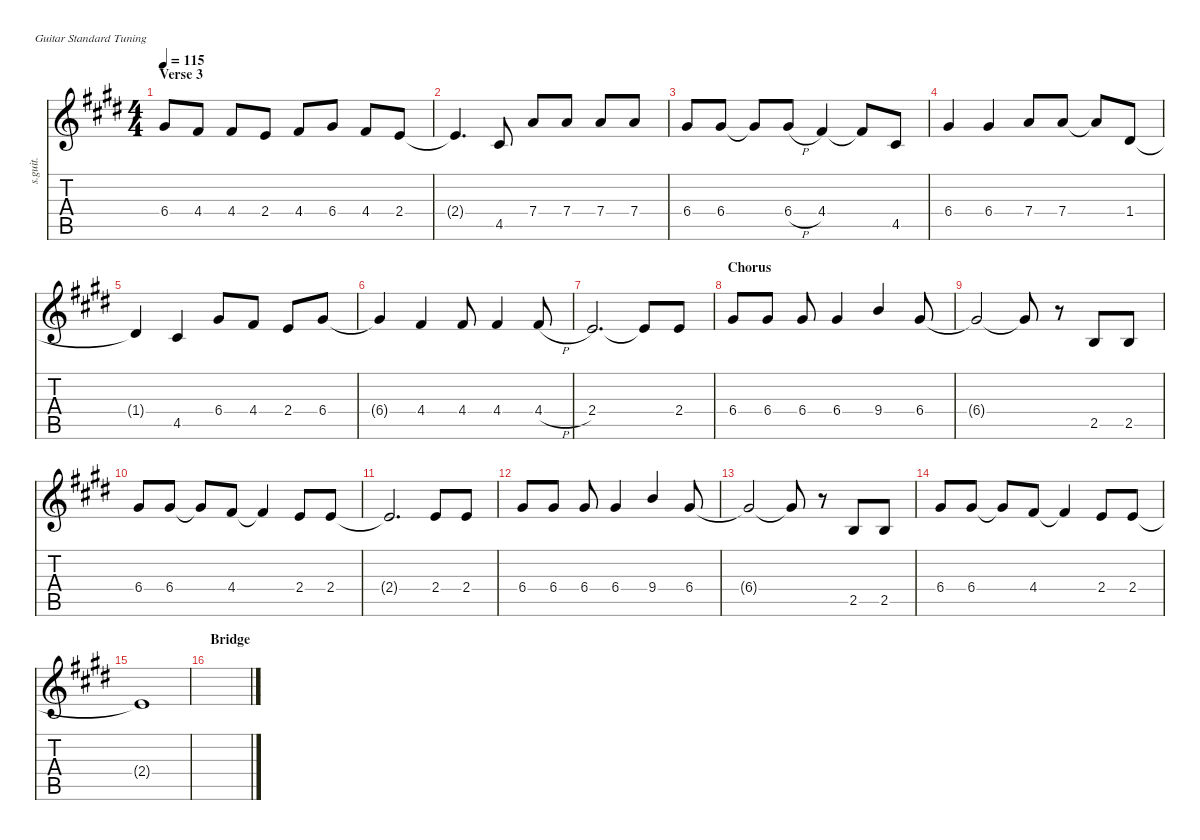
\defaultSystemsLayout 4
\hideDynamics
\bracketExtendMode nobrackets
\track ("Steel Guitar" "s.guit.") {instrument acousticguitarsteel}
\staff {score tabs}
\tuning (E4 B3 G3 D3 A2 E2)
\ts (4 4)
\section ("" "Verse 3")
\tempo 115
\clef g2
\ks e
6.4{acc #}.8{dy mf beam Up} 4.4{acc #}.8{beam Up} 4.4{acc #}.8{beam Up} 2.4{acc forcenatural}.8{beam Up} 4.4{acc #}.8{beam Up} 6.4{acc #}.8{beam Up} 4.4{acc #}.8{beam Up} 2.4{acc forcenatural}.8{beam Up} |
2.4{t acc forcenatural}.4{d beam Up} 4.5{acc #}.8{beam Up} 7.4{acc forcenatural}.8{beam Up} 7.4{acc forcenatural}.8{beam Up} 7.4{acc forcenatural}.8{beam Up} 7.4{acc forcenatural}.8{beam Up} |
6.4{acc #}.8{beam Up} 6.4{acc #}.8{beam Up} 6.4{t acc #}.8{beam Up} 6.4{h acc #}.8{beam Up} 4.4{acc #}.4{beam Up} 4.4{t acc #}.8{beam Up} 4.5{acc #}.8{beam Up} |
6.4{acc #}.4{beam Up} 6.4{acc #}.4{beam Up} 7.4{acc forcenatural}.8{beam Up} 7.4{acc forcenatural}.8{beam Up} 7.4{t acc forcenatural}.8{beam Up} 1.4{acc #}.8{beam Up} |
1.4{t acc #}.4{beam Up} 4.5{acc #}.4{beam Up} 6.4{acc #}.8{beam Up} 4.4{acc #}.8{beam Up} 2.4{acc forcenatural}.8{beam Up} 6.4{acc #}.8{beam Up} |
6.4{t acc #}.4{beam Up} 4.4{acc #}.4{beam Up} 4.4{acc #}.8{beam Up} 4.4{acc #}.4{beam Up} 4.4{h acc #}.8{beam Up} |
2.4{acc forcenatural}.2{d beam Up} 2.4{t acc forcenatural}.8{beam Up} 2.4{acc forcenatural}.8{beam Up} |
\section ("" "Chorus")
6.4{acc #}.8{beam Up} 6.4{acc #}.8{beam Up} 6.4{acc #}.8{beam Up} 6.4{acc #}.4{beam Up} 9.4{acc forcenatural}.4{beam Up} 6.4{acc #}.8{beam Up} |
6.4{t acc #}.2{beam Up} 6.4{t acc #}.8{beam Up} r.8{beam Down} 2.5{acc forcenatural}.8{beam Up} 2.5{acc forcenatural}.8{beam Up} |
6.4{acc #}.8{beam Up} 6.4{acc #}.8{beam Up} 6.4{t acc #}.8{beam Up} 4.4{acc #}.8{beam Up} 4.4{t acc #}.4{beam Up} 2.4{acc forcenatural}.8{beam Up} 2.4{acc forcenatural}.8{beam Up} |
2.4{t acc forcenatural}.2{d beam Up} 2.4{acc forcenatural}.8{beam Up} 2.4{acc forcenatural}.8{beam Up} |
6.4{acc #}.8{beam Up} 6.4{acc #}.8{beam Up} 6.4{acc #}.8{beam Up} 6.4{acc #}.4{beam Up} 9.4{acc forcenatural}.4{beam Up} 6.4{acc #}.8{beam Up} |
6.4{t acc #}.2{beam Up} 6.4{t acc #}.8{beam Up} r.8{beam Down} 2.5{acc forcenatural}.8{beam Up} 2.5{acc forcenatural}.8{beam Up} |
6.4{acc #}.8{beam Up} 6.4{acc #}.8{beam Up} 6.4{t acc #}.8{beam Up} 4.4{acc #}.8{beam Up} 4.4{t acc #}.4{beam Up} 2.4{acc forcenatural}.8{beam Up} 2.4{acc forcenatural}.8{beam Up} |
2.4{t acc forcenatural}.1{beam Up} |
\section ("" "Bridge")
